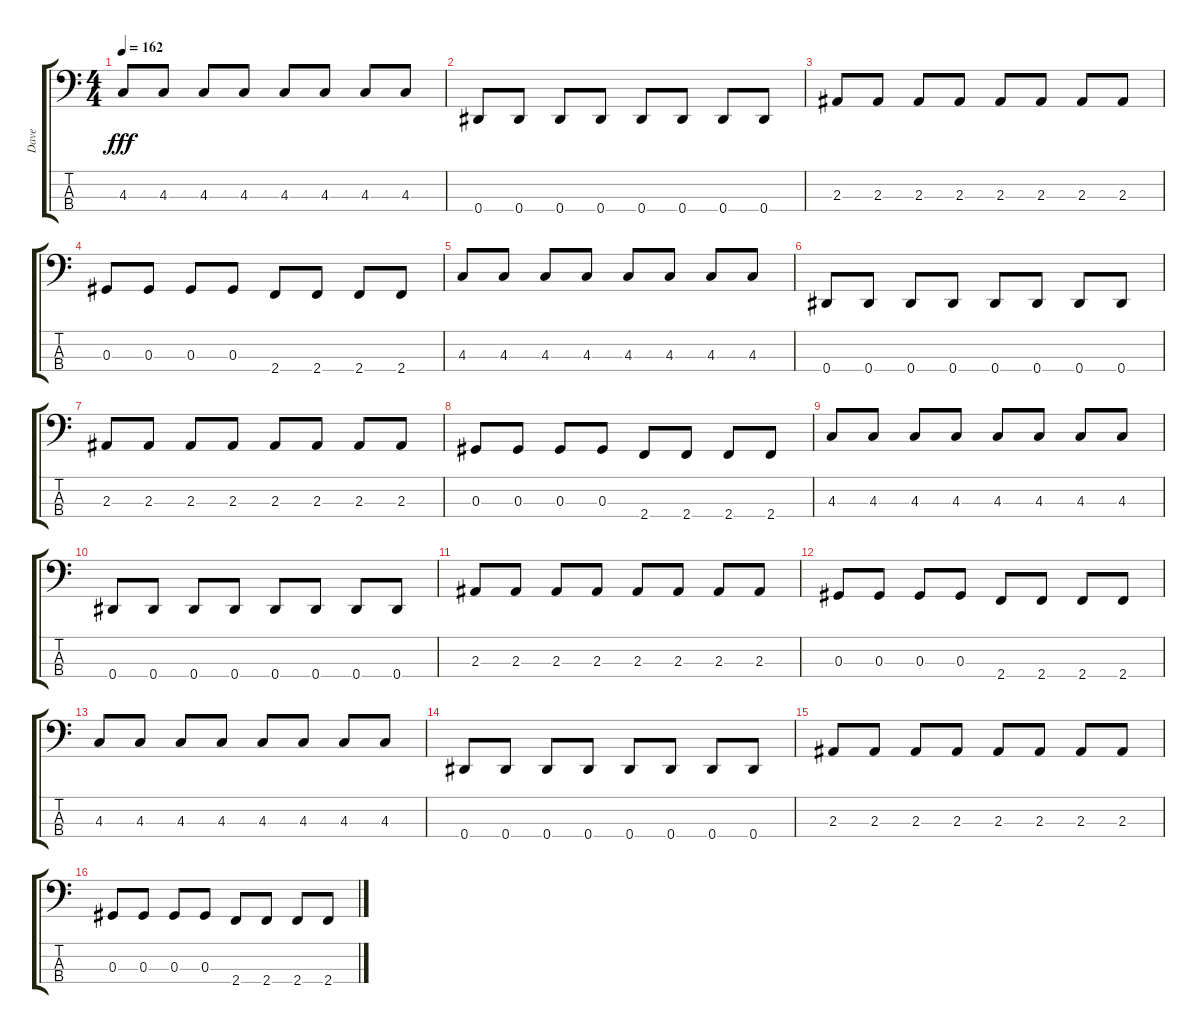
\track ("Dave" "Dave") {instrument electricbassfinger}
\staff {score tabs}
\tuning (Gb2 Db2 Ab1 Eb1) {hide}
\ts (4 4)
\tempo 162
\clef f4
\ks c
4.3.8{dy fff} 4.3.8 4.3.8 4.3.8 4.3.8 4.3.8 4.3.8 4.3.8 |
0.4.8 0.4.8 0.4.8 0.4.8 0.4.8 0.4.8 0.4.8 0.4.8 |
2.3.8 2.3.8 2.3.8 2.3.8 2.3.8 2.3.8 2.3.8 2.3.8 |
0.3.8 0.3.8 0.3.8 0.3.8 2.4.8 2.4.8 2.4.8 2.4.8 |
4.3.8 4.3.8 4.3.8 4.3.8 4.3.8 4.3.8 4.3.8 4.3.8 |
0.4.8 0.4.8 0.4.8 0.4.8 0.4.8 0.4.8 0.4.8 0.4.8 |
2.3.8 2.3.8 2.3.8 2.3.8 2.3.8 2.3.8 2.3.8 2.3.8 |
0.3.8 0.3.8 0.3.8 0.3.8 2.4.8 2.4.8 2.4.8 2.4.8 |
4.3.8 4.3.8 4.3.8 4.3.8 4.3.8 4.3.8 4.3.8 4.3.8 |
0.4.8 0.4.8 0.4.8 0.4.8 0.4.8 0.4.8 0.4.8 0.4.8 |
2.3.8 2.3.8 2.3.8 2.3.8 2.3.8 2.3.8 2.3.8 2.3.8 |
0.3.8 0.3.8 0.3.8 0.3.8 2.4.8 2.4.8 2.4.8 2.4.8 |
4.3.8 4.3.8 4.3.8 4.3.8 4.3.8 4.3.8 4.3.8 4.3.8 |
0.4.8 0.4.8 0.4.8 0.4.8 0.4.8 0.4.8 0.4.8 0.4.8 |
2.3.8 2.3.8 2.3.8 2.3.8 2.3.8 2.3.8 2.3.8 2.3.8 |
0.3.8 0.3.8 0.3.8 0.3.8 2.4.8 2.4.8 2.4.8 2.4.8
